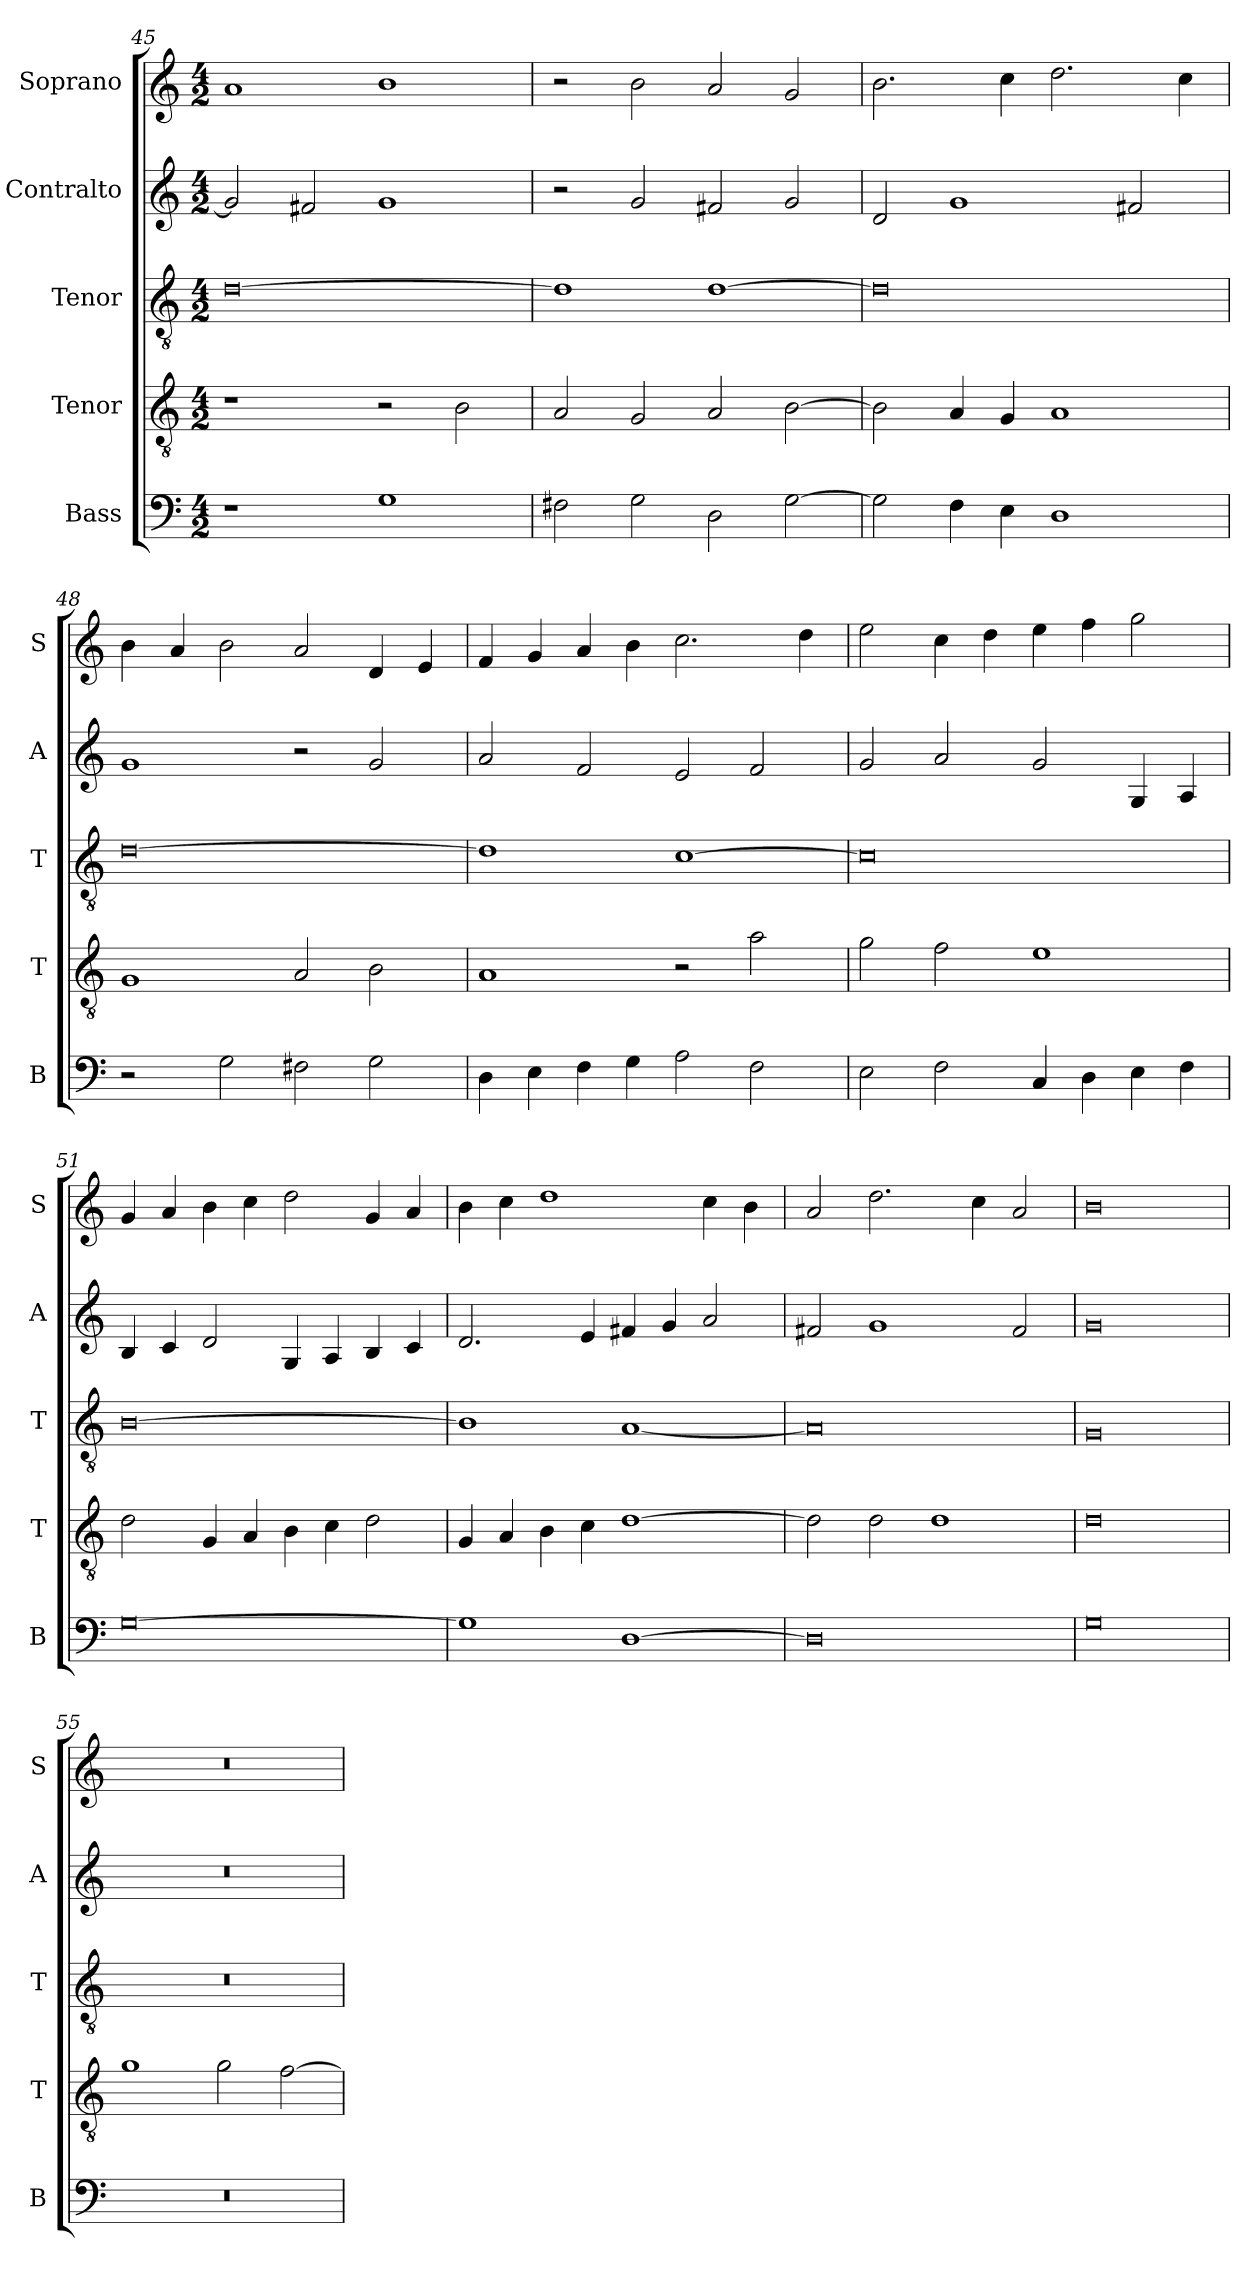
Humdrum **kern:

**kern	**kern	**kern	**kern	**kern
*part5	*part4	*part3	*part2	*part1
*staff5	*staff4	*staff3	*staff2	*staff1
*I"Bass	*I"Tenor	*I"Tenor	*I"Contralto	*I"Soprano
*I'B	*I'T	*I'T	*I'A	*I'S
*clefF4	*clefGv2	*clefGv2	*clefG2	*clefG2
*k[]	*k[]	*k[]	*k[]	*k[]
*G:mix	*G:mix	*G:mix	*G:mix	*G:mix
*M4/2	*M4/2	*M4/2	*M4/2	*M4/2
=45	=45	=45	=45	=45
1r	1r	[0d	2g]	1a
.	.	.	2f#X	.
1G	2r	.	1g	1b
.	2B	.	.	.
=46	=46	=46	=46	=46
2F#X	2A	1d]	2r	2r
2G	2G	.	2g	2b
2D	2A	[1d	2f#X	2a
[2G	[2B	.	2g	2g
=47	=47	=47	=47	=47
2G]	2B]	0d]	2d	2.b
4F	4A	.	1g	.
4E	4G	.	.	4cc
1D	1A	.	.	2.dd
.	.	.	2f#X	.
.	.	.	.	4cc
=48	=48	=48	=48	=48
2r	1G	[0d	1g	4b
.	.	.	.	4a
2G	.	.	.	2b
2F#X	2A	.	2r	2a
2G	2B	.	2g	4d
.	.	.	.	4e
=49	=49	=49	=49	=49
4D	1A	1d]	2a	4f
4E	.	.	.	4g
4F	.	.	2f	4a
4G	.	.	.	4b
2A	2r	[1c	2e	2.cc
2F	2a	.	2f	.
.	.	.	.	4dd
=50	=50	=50	=50	=50
2E	2g	0c]	2g	2ee
2F	2f	.	2a	4cc
.	.	.	.	4dd
4C	1e	.	2g	4ee
4D	.	.	.	4ff
4E	.	.	4G	2gg
4F	.	.	4A	.
=51	=51	=51	=51	=51
[0G	2d	[0B	4B	4g
.	.	.	4c	4a
.	4G	.	2d	4b
.	4A	.	.	4cc
.	4B	.	4G	2dd
.	4c	.	4A	.
.	2d	.	4B	4g
.	.	.	4c	4a
=52	=52	=52	=52	=52
1G]	4G	1B]	2.d	4b
.	4A	.	.	4cc
.	4B	.	.	1dd
.	4c	.	4e	.
[1D	[1d	[1A	4f#X	.
.	.	.	4g	.
.	.	.	2a	4cc
.	.	.	.	4b
=53	=53	=53	=53	=53
0D]	2d]	0A]	2f#X	2a
.	2d	.	1g	2.dd
.	1d	.	.	.
.	.	.	.	4cc
.	.	.	2f#	2a
=54	=54	=54	=54	=54
0G	0d	0G	0g	0b
=55	=55	=55	=55	=55
0r	1g	0r	0r	0r
.	2g	.	.	.
.	[2f	.	.	.
=	=	=	=	=
*-	*-	*-	*-	*-
